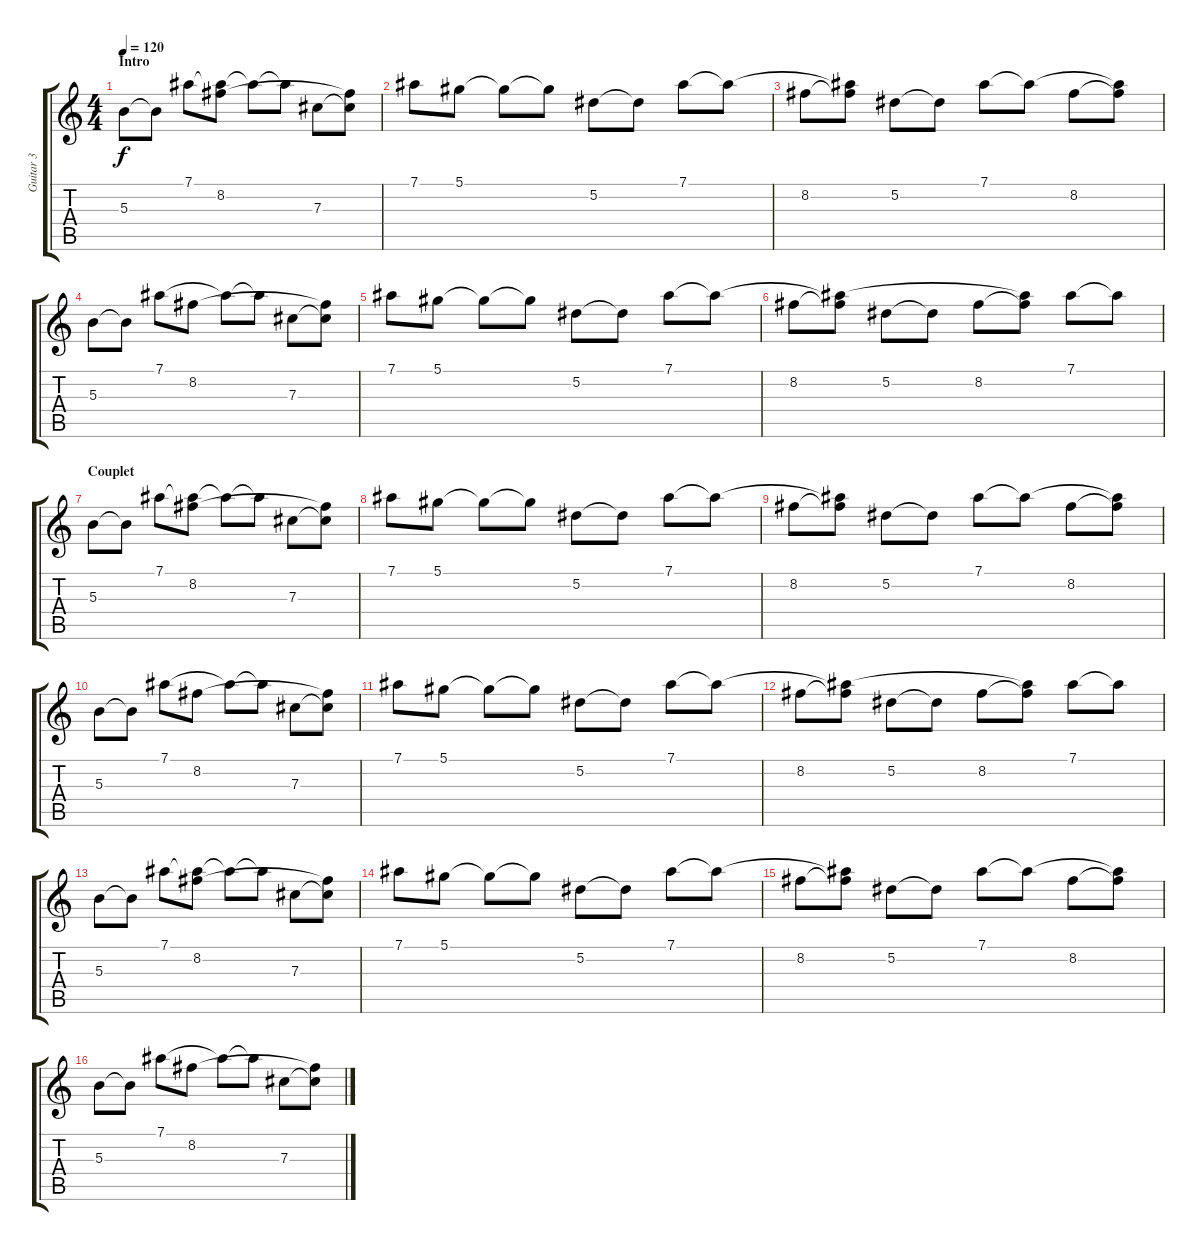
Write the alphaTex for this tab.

\track ("Guitar 3" "Guitar 3") {instrument distortionguitar}
\staff {score tabs}
\tuning (Eb4 Bb3 Gb3 Db3 Ab2 Eb2) {hide}
\ts (4 4)
\section ("" "Intro")
\tempo 120
\clef g2
\ks c
5.3.8{dy f instrument electricguitarjazz} 5.3{t}.8 7.1.8 (7.1{t} 8.2).8 7.1{t}.8 7.1{t}.8 7.3.8 (8.2{t} 7.3{t}).8 |
7.1.8 5.1.8 5.1{t}.8 5.1{t}.8 5.2.8 5.2{t}.8 7.1.8 7.1{t}.8 |
8.2.8 (7.1{t} 8.2{t}).8 5.2.8 5.2{t}.8 7.1.8 7.1{t}.8 8.2.8 (7.1{t} 8.2{t}).8 |
5.3.8{instrument electricguitarjazz} 5.3{t}.8 7.1.8 8.2.8 7.1{t}.8 7.1{t}.8 7.3.8 (8.2{t} 7.3{t}).8 |
7.1.8 5.1.8 5.1{t}.8 5.1{t}.8 5.2.8 5.2{t}.8 7.1.8 7.1{t}.8 |
8.2.8 (7.1{t} 8.2{t}).8 5.2.8 5.2{t}.8 8.2.8 (7.1{t} 8.2{t}).8 7.1.8 7.1{t}.8 |
\section ("" "Couplet")
5.3.8{instrument electricguitarjazz} 5.3{t}.8 7.1.8 (7.1{t} 8.2).8 7.1{t}.8 7.1{t}.8 7.3.8 (8.2{t} 7.3{t}).8 |
7.1.8 5.1.8 5.1{t}.8 5.1{t}.8 5.2.8 5.2{t}.8 7.1.8 7.1{t}.8 |
8.2.8 (7.1{t} 8.2{t}).8 5.2.8 5.2{t}.8 7.1.8 7.1{t}.8 8.2.8 (7.1{t} 8.2{t}).8 |
5.3.8{instrument electricguitarjazz} 5.3{t}.8 7.1.8 8.2.8 7.1{t}.8 7.1{t}.8 7.3.8 (8.2{t} 7.3{t}).8 |
7.1.8 5.1.8 5.1{t}.8 5.1{t}.8 5.2.8 5.2{t}.8 7.1.8 7.1{t}.8 |
8.2.8 (7.1{t} 8.2{t}).8 5.2.8 5.2{t}.8 8.2.8 (7.1{t} 8.2{t}).8 7.1.8 7.1{t}.8 |
5.3.8{instrument electricguitarjazz} 5.3{t}.8 7.1.8 (7.1{t} 8.2).8 7.1{t}.8 7.1{t}.8 7.3.8 (8.2{t} 7.3{t}).8 |
7.1.8 5.1.8 5.1{t}.8 5.1{t}.8 5.2.8 5.2{t}.8 7.1.8 7.1{t}.8 |
8.2.8 (7.1{t} 8.2{t}).8 5.2.8 5.2{t}.8 7.1.8 7.1{t}.8 8.2.8 (7.1{t} 8.2{t}).8 |
5.3.8{instrument electricguitarjazz} 5.3{t}.8 7.1.8 8.2.8 7.1{t}.8 7.1{t}.8 7.3.8 (8.2{t} 7.3{t}).8
